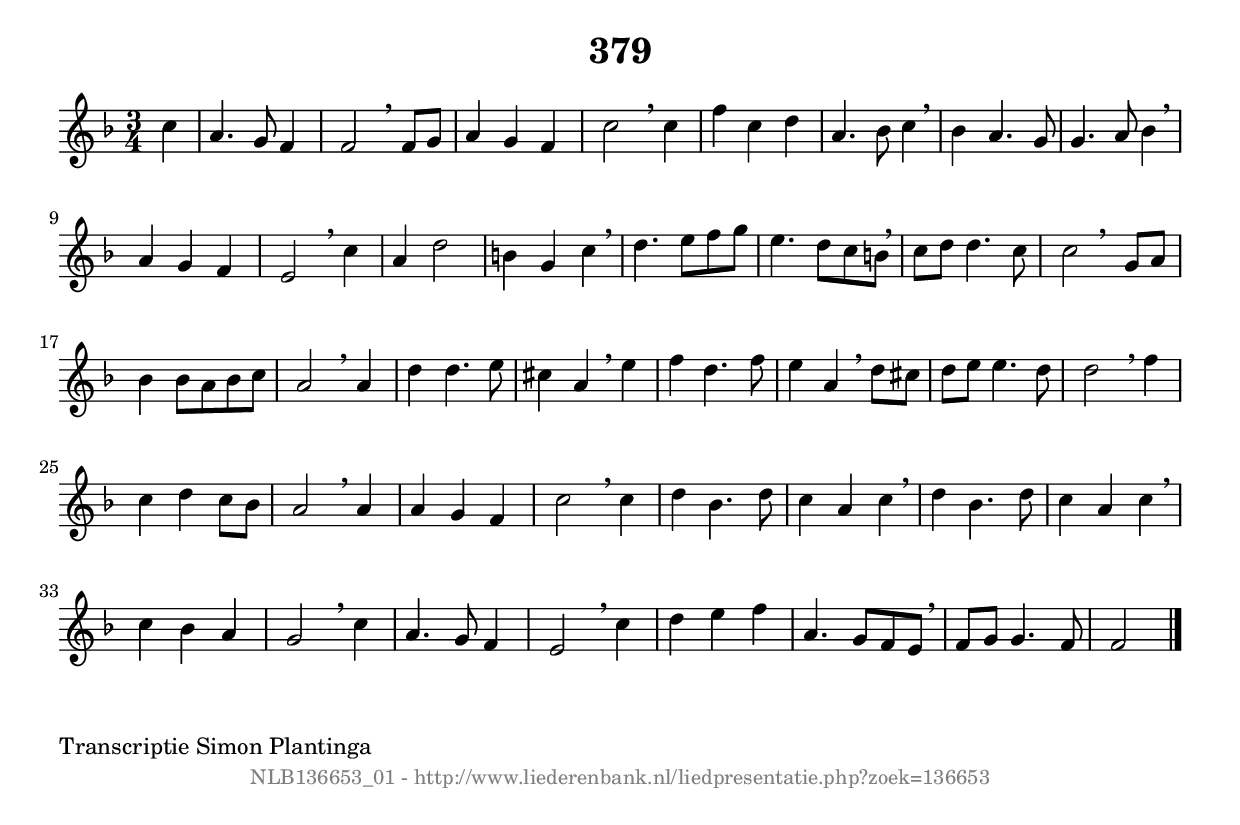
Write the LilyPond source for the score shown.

%
% produced by wce2krn 1.64 (7 June 2014)
%
\version"2.16"
#(append! paper-alist '(("long" . (cons (* 210 mm) (* 2000 mm)))))
#(set-default-paper-size "long")
sb = {\breathe}
mBreak = {\breathe }
bBreak = {\breathe }
x = {\once\override NoteHead #'style = #'cross }
gl=\glissando
itime={\override Staff.TimeSignature #'stencil = ##f }
ficta = {\once\set suggestAccidentals = ##t}
fine = {\once\override Score.RehearsalMark #'self-alignment-X = #1 \mark \markup {\italic{Fine}}}
dc = {\once\override Score.RehearsalMark #'self-alignment-X = #1 \mark \markup {\italic{D.C.}}}
dcf = {\once\override Score.RehearsalMark #'self-alignment-X = #1 \mark \markup {\italic{D.C. al Fine}}}
dcc = {\once\override Score.RehearsalMark #'self-alignment-X = #1 \mark \markup {\italic{D.C. al Coda}}}
ds = {\once\override Score.RehearsalMark #'self-alignment-X = #1 \mark \markup {\italic{D.S.}}}
dsf = {\once\override Score.RehearsalMark #'self-alignment-X = #1 \mark \markup {\italic{D.S. al Fine}}}
dsc = {\once\override Score.RehearsalMark #'self-alignment-X = #1 \mark \markup {\italic{D.S. al Coda}}}
pv = {\set Score.repeatCommands = #'((volta "1"))}
sv = {\set Score.repeatCommands = #'((volta "2"))}
tv = {\set Score.repeatCommands = #'((volta "3"))}
qv = {\set Score.repeatCommands = #'((volta "4"))}
xv = {\set Score.repeatCommands = #'((volta #f))}
\header{ tagline = ""
title = "379"
}
\score {{
\key f \major
\relative g'
{
\set melismaBusyProperties = #'()
\partial 32*8
\time 3/4
\tempo 4=120
\override Score.MetronomeMark #'transparent = ##t
\override Score.RehearsalMark #'break-visibility = #(vector #t #t #f)
c4 | a4. g8 f4 | f2 \sb f8 g8 | a4 g4 f4 | c'2 \sb c4 | f4 c4 d4 | a4. bes8 c4 | \mBreak \bar "|"
bes4 a4. g8 | g4. a8 bes4 \sb | a4 g4 f4 | e2 \sb c'4 | a4 d2 | b4 g4 c4 | \mBreak \bar "|"
d4. e8 f8 g8 | e4. d8 c8 b8 \sb | c8 d8 d4. c8 | c2 \bar ":|:" \bBreak
g8 a8 | bes4 bes8 a8 bes8 c8 | a2 \sb a4 | d4 d4. e8 | cis4 a4 \sb e'4 | f4 d4. f8 | e4 a,4 \mBreak
d8 cis8 | d8 e8 e4. d8 | d2 \sb f4 | c4 d4 c8 bes8 | a2 \sb a4 | a4 g4 f4 | c'2 \mBreak
c4 | d4 bes4. d8 | c4 a4 c4 \sb | d4 bes4. d8 | c4 a4 c4 \sb | c4 bes4 a4 | g2 \mBreak
c4 | a4. g8 f4 | e2 \sb c'4 | d4 e4 f4 | a,4. g8 f8 e8 \sb | f8 g8 g4. f8 | f2 \bar "|."
 }}
 \midi { }
 \layout {
            indent = 0.0\cm
}
}
\markup { \wordwrap-string #" 
Transcriptie Simon Plantinga
"}
\markup { \vspace #0 } \markup { \with-color #grey \fill-line { \center-column { \smaller "NLB136653_01 - http://www.liederenbank.nl/liedpresentatie.php?zoek=136653" } } }
